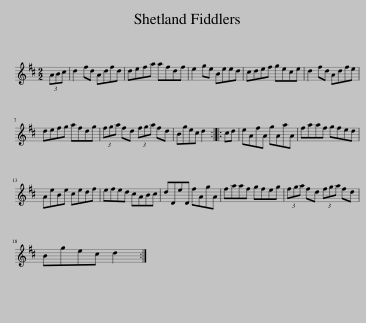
X:1
L:1/8
M:2/2
I:linebreak $
K:D
V:1 treble
V:1
 (3ABc | d2 fd Adfd | defa afdf | e2 ge Beed | cdef gece | %5
 d2 fd Adfe |$ defg afdg | (3fga fd (3fga fd | Bgec d2 :: cd | %10
 eAfA gAaA | faaf gfed |$ AeBe cedf | efed cABc | dDeD fAgA | %15
 faaf gfeg | (3fga fd (3fga fd |$ Bgec d2 :| %18
